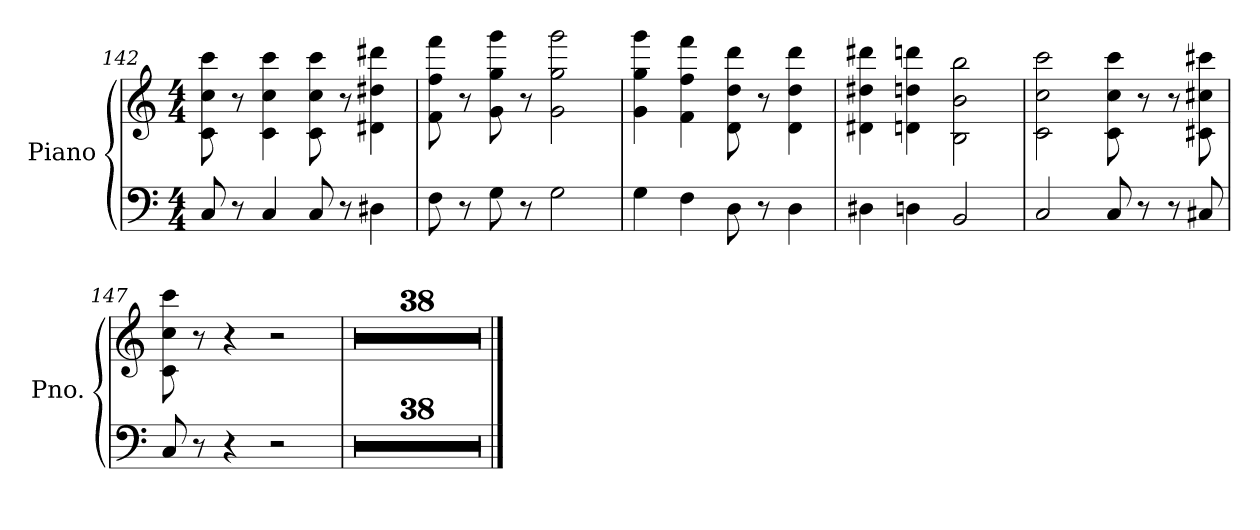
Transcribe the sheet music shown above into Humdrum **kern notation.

**kern	**kern
*part1	*part1
*staff2	*staff1
*I"Piano	*
*I'Pno.	*
*clefF4	*clefG2
*k[]	*k[]
*M4/4	*M4/4
=142	=142
8C/	8c\ 8cc\ 8ccc\
8r	8r
4C/	4c\ 4cc\ 4ccc\
8C/	8c\ 8cc\ 8ccc\
8r	8r
4D#X\	4d#X\ 4dd#X\ 4ddd#X\
=143	=143
8F\	8f\ 8ff\ 8fff\
8r	8r
8G\	8g\ 8gg\ 8ggg\
8r	8r
2G\	2g\ 2gg\ 2ggg\
=144	=144
4G\	4g\ 4gg\ 4ggg\
4F\	4f\ 4ff\ 4fff\
8D\	8d\ 8dd\ 8ddd\
8r	8r
4D\	4d\ 4dd\ 4ddd\
=145	=145
4D#X\	4d#X\ 4dd#X\ 4ddd#X\
4Dn\	4dn\ 4ddn\ 4dddn\
2BB/	2B\ 2b\ 2bb\
=146	=146
2C/	2c\ 2cc\ 2ccc\
8C/	8c\ 8cc\ 8ccc\
8r	8r
8r	8r
8C#X/	8c#X\ 8cc#X\ 8ccc#X\
=147	=147
8C/	8c\ 8cc\ 8ccc\
8r	8r
4r	4r
2r	2r
=148	=148
1r	1r
=149	=149
1r	1r
=150	=150
1r	1r
=151	=151
1r	1r
=152	=152
1r	1r
=153	=153
1r	1r
=154	=154
1r	1r
=155	=155
1r	1r
=156	=156
1r	1r
=157	=157
1r	1r
=158	=158
1r	1r
=159	=159
1r	1r
=160	=160
1r	1r
=161	=161
1r	1r
=162	=162
1r	1r
=163	=163
1r	1r
=164	=164
1r	1r
=165	=165
1r	1r
=166	=166
1r	1r
=167	=167
1r	1r
=168	=168
1r	1r
=169	=169
1r	1r
=170	=170
1r	1r
=171	=171
1r	1r
=172	=172
1r	1r
=173	=173
1r	1r
=174	=174
1r	1r
=175	=175
1r	1r
=176	=176
1r	1r
=177	=177
1r	1r
=178	=178
1r	1r
=179	=179
1r	1r
=180	=180
1r	1r
=181	=181
1r	1r
=182	=182
1r	1r
=183	=183
1r	1r
=184	=184
1r	1r
=185	=185
1r	1r
==	==
*-	*-
